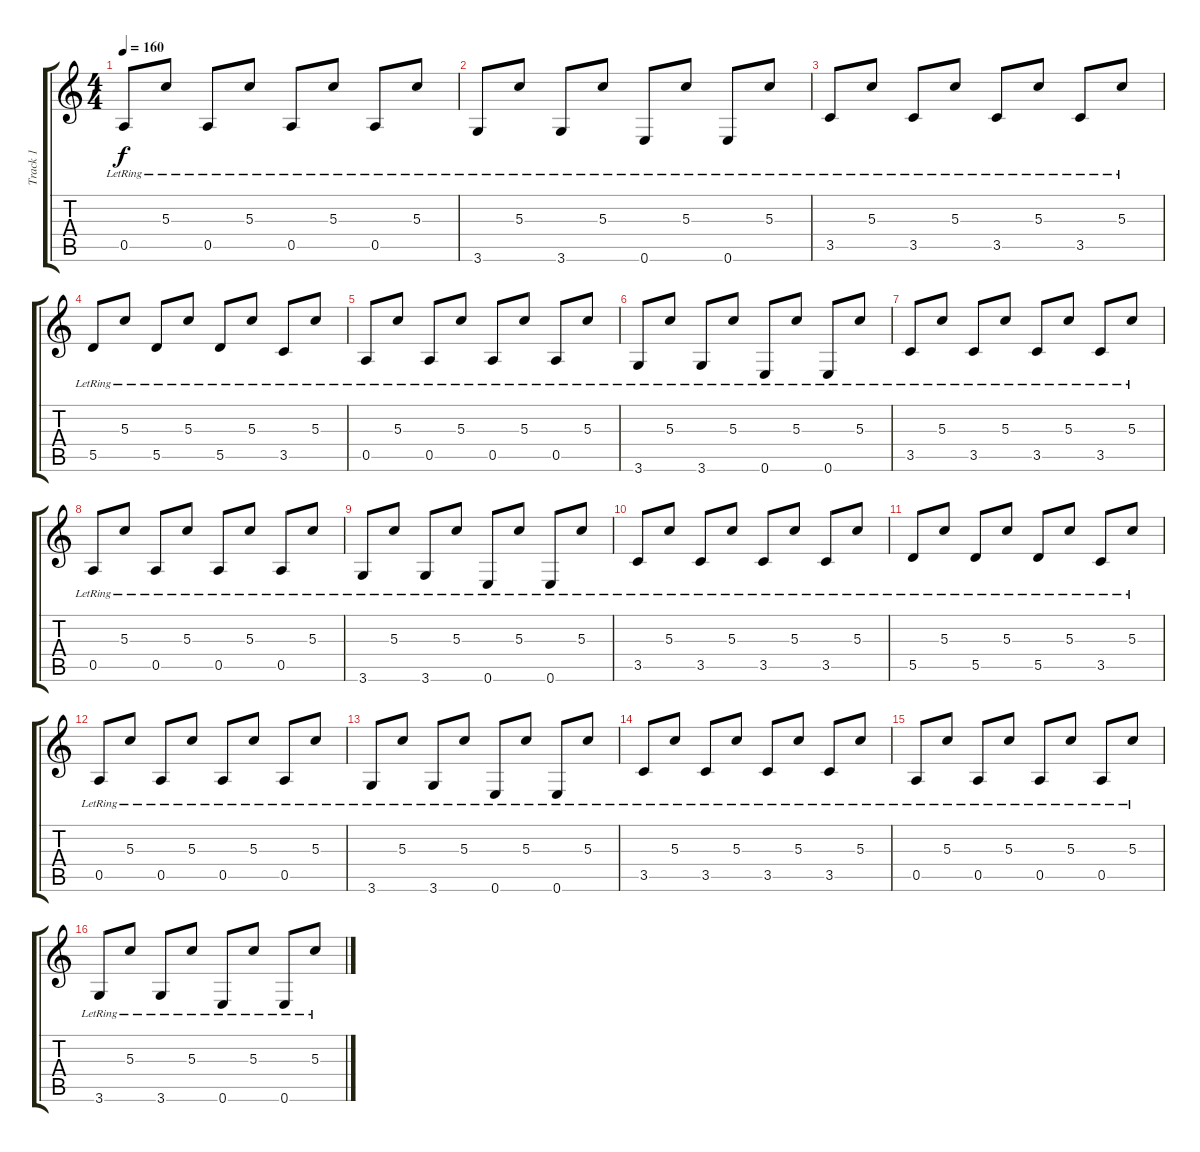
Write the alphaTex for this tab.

\track ("Track 1" "Track 1") {instrument electricguitarclean}
\staff {score tabs}
\tuning (E4 B3 G3 D3 A2 E2) {hide}
\ts (4 4)
\tempo 160
\clef g2
\ks c
0.5{lr}.8{dy f} 5.3{lr}.8 0.5{lr}.8 5.3{lr}.8 0.5{lr}.8 5.3{lr}.8 0.5{lr}.8 5.3{lr}.8 |
3.6{lr}.8 5.3{lr}.8 3.6{lr}.8 5.3{lr}.8 0.6{lr}.8 5.3{lr}.8 0.6{lr}.8 5.3{lr}.8 |
3.5{lr}.8 5.3{lr}.8 3.5{lr}.8 5.3{lr}.8 3.5{lr}.8 5.3{lr}.8 3.5{lr}.8 5.3{lr}.8 |
5.5{lr}.8 5.3{lr}.8 5.5{lr}.8 5.3{lr}.8 5.5{lr}.8 5.3{lr}.8 3.5{lr}.8 5.3{lr}.8 |
0.5{lr}.8 5.3{lr}.8 0.5{lr}.8 5.3{lr}.8 0.5{lr}.8 5.3{lr}.8 0.5{lr}.8 5.3{lr}.8 |
3.6{lr}.8 5.3{lr}.8 3.6{lr}.8 5.3{lr}.8 0.6{lr}.8 5.3{lr}.8 0.6{lr}.8 5.3{lr}.8 |
3.5{lr}.8 5.3{lr}.8 3.5{lr}.8 5.3{lr}.8 3.5{lr}.8 5.3{lr}.8 3.5{lr}.8 5.3{lr}.8 |
0.5{lr}.8 5.3{lr}.8 0.5{lr}.8 5.3{lr}.8 0.5{lr}.8 5.3{lr}.8 0.5{lr}.8 5.3{lr}.8 |
3.6{lr}.8 5.3{lr}.8 3.6{lr}.8 5.3{lr}.8 0.6{lr}.8 5.3{lr}.8 0.6{lr}.8 5.3{lr}.8 |
3.5{lr}.8 5.3{lr}.8 3.5{lr}.8 5.3{lr}.8 3.5{lr}.8 5.3{lr}.8 3.5{lr}.8 5.3{lr}.8 |
5.5{lr}.8 5.3{lr}.8 5.5{lr}.8 5.3{lr}.8 5.5{lr}.8 5.3{lr}.8 3.5{lr}.8 5.3{lr}.8 |
0.5{lr}.8 5.3{lr}.8 0.5{lr}.8 5.3{lr}.8 0.5{lr}.8 5.3{lr}.8 0.5{lr}.8 5.3{lr}.8 |
3.6{lr}.8 5.3{lr}.8 3.6{lr}.8 5.3{lr}.8 0.6{lr}.8 5.3{lr}.8 0.6{lr}.8 5.3{lr}.8 |
3.5{lr}.8 5.3{lr}.8 3.5{lr}.8 5.3{lr}.8 3.5{lr}.8 5.3{lr}.8 3.5{lr}.8 5.3{lr}.8 |
0.5{lr}.8 5.3{lr}.8 0.5{lr}.8 5.3{lr}.8 0.5{lr}.8 5.3{lr}.8 0.5{lr}.8 5.3{lr}.8 |
3.6{lr}.8 5.3{lr}.8 3.6{lr}.8 5.3{lr}.8 0.6{lr}.8 5.3{lr}.8 0.6{lr}.8 5.3{lr}.8
